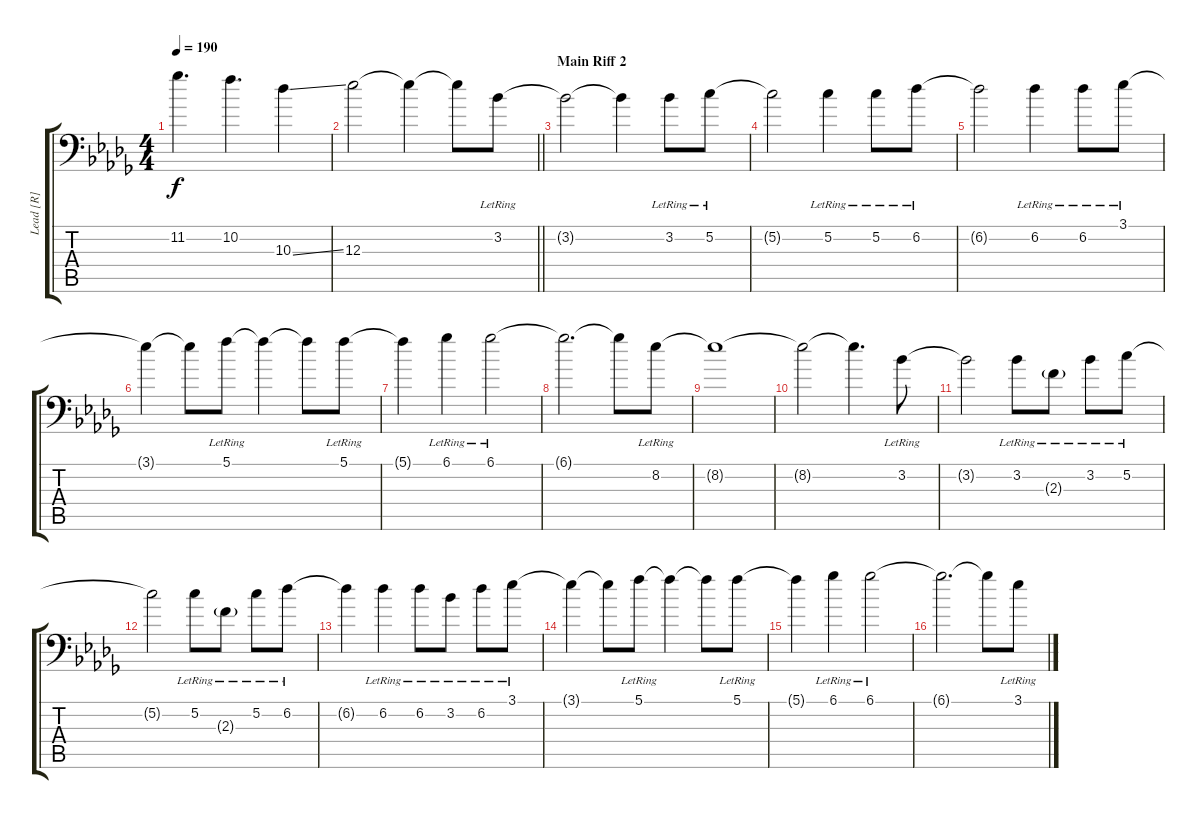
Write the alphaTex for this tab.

\track ("Lead [R]" "Lead [R]") {instrument distortionguitar}
\staff {score tabs}
\tuning (C4 G3 Eb3 Bb2 F2 Bb1) {hide}
\ts (4 4)
\tempo 190
\clef f4
\ks db
11.2.4{d dy f} 10.2.4{d} 10.3{ss}.4 |
\barLineRight lightlight
12.3.2 12.3{t}.4 12.3{t}.8 3.2{lr}.8{volume 9} |
\section ("" "Main Riff 2")
3.2{t}.2 3.2{t}.4 3.2{lr}.8 5.2{lr}.8 |
5.2{t}.2 5.2{lr}.4 5.2{lr}.8 6.2{lr}.8 |
6.2{t}.2 6.2{lr}.4 6.2{lr}.8 3.1{lr}.8 |
3.1{t}.4 3.1{t}.8 5.1{lr}.8 5.1{t}.4 5.1{t}.8 5.1{lr}.8 |
5.1{t}.4 6.1{lr}.4 6.1{lr}.2 |
6.1{t}.2{d} 6.1{t}.8 8.2{lr}.8 |
8.2{t}.1 |
8.2{t}.2 8.2{t}.4{d} 3.2{lr}.8 |
3.2{t}.2 3.2{lr}.8 2.3{g lr}.8 3.2{lr}.8 5.2{lr}.8 |
5.2{t}.2 5.2{lr}.8 2.3{g lr}.8 5.2{lr}.8 6.2{lr}.8 |
6.2{t}.4 6.2{lr}.4 6.2{lr}.8 3.2{lr}.8 6.2{lr}.8 3.1{lr}.8 |
3.1{t}.4 3.1{t}.8 5.1{lr}.8 5.1{t}.4 5.1{t}.8 5.1{lr}.8 |
5.1{t}.4 6.1{lr}.4 6.1{lr}.2 |
6.1{t}.2{d} 6.1{t}.8 3.1{lr}.8
